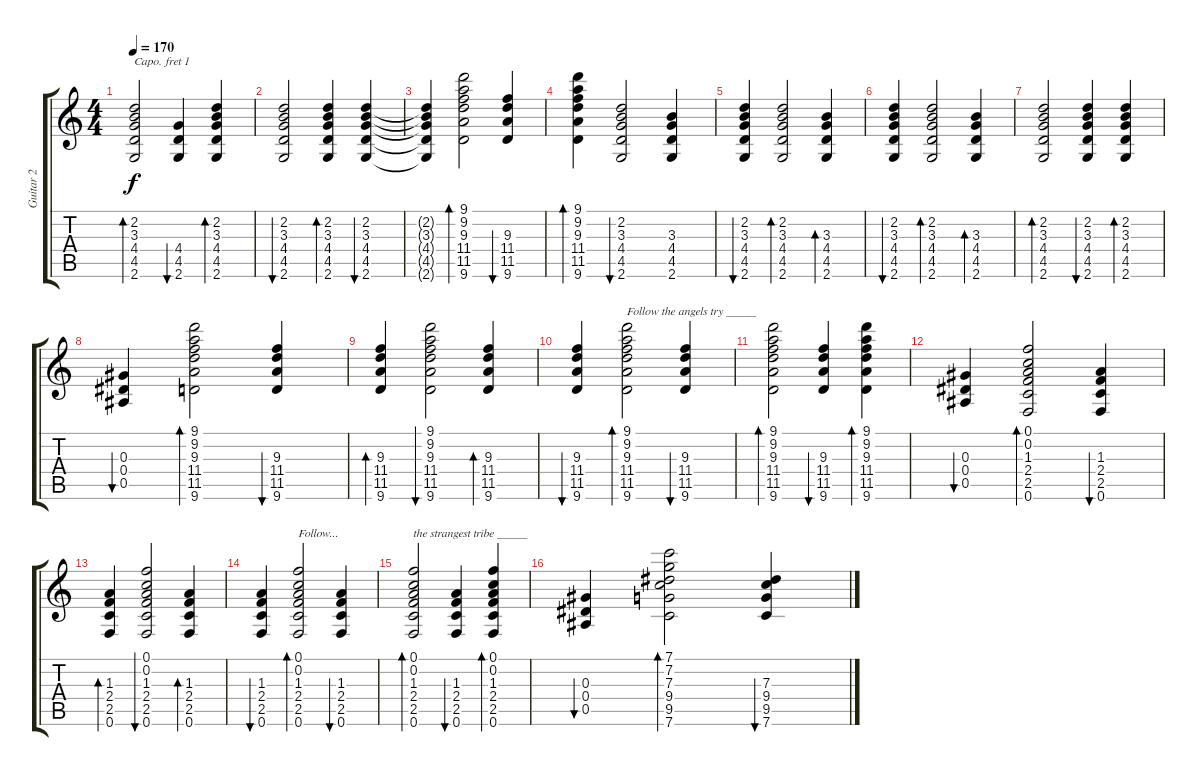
\track ("Guitar 2" "Guitar 2") {instrument acousticguitarsteel}
\staff {score tabs}
\capo 1
\tuning (E4 B3 G3 D3 A2 E2) {hide}
\ts (4 4)
\tempo 170
\clef g2
\ks c
(2.2 3.3 4.4 4.5 2.6).2{bd 60 dy f} (4.4 4.5 2.6).4{bu 60} (2.2 3.3 4.4 4.5 2.6).4{bd 60} |
(2.2 3.3 4.4 4.5 2.6).2{bu 60} (2.2 3.3 4.4 4.5 2.6).4{bd 60} (2.2 3.3 4.4 4.5 2.6).4{bu 60} |
(2.2{t} 3.3{t} 4.4{t} 4.5{t} 2.6{t}).4 (9.1 9.2 9.3 11.4 11.5 9.6).2{bd 60} (9.3 11.4 11.5 9.6).4{bu 60} |
(9.1 9.2 9.3 11.4 11.5 9.6).4{bd 60} (2.2 3.3 4.4 4.5 2.6).2{bu 60} (3.3 4.4 4.5 2.6).4 |
(2.2 3.3 4.4 4.5 2.6).4{bu 60} (2.2 3.3 4.4 4.5 2.6).2{bd 60} (3.3 4.4 4.5 2.6).4{bd 60} |
(2.2 3.3 4.4 4.5 2.6).4{bu 60} (2.2 3.3 4.4 4.5 2.6).2{bd 60} (3.3 4.4 4.5 2.6).4{bd 60} |
(2.2 3.3 4.4 4.5 2.6).2{bd 60} (2.2 3.3 4.4 4.5 2.6).4{bu 60} (2.2 3.3 4.4 4.5 2.6).4{bd 60} |
(0.3 0.4 0.5).4{bu 60} (9.1 9.2 9.3 11.4 11.5 9.6).2{bd 60} (9.3 11.4 11.5 9.6).4{bu 60} |
(9.3 11.4 11.5 9.6).4{bd 60} (9.1 9.2 9.3 11.4 11.5 9.6).2{bu 60} (9.3 11.4 11.5 9.6).4{bd 60} |
(9.3 11.4 11.5 9.6).4{bu 60} (9.1 9.2 9.3 11.4 11.5 9.6).2{bd 60 txt "Follow the angels try _____"} (9.3 11.4 11.5 9.6).4{bu 60} |
(9.1 9.2 9.3 11.4 11.5 9.6).2{bd 60} (9.3 11.4 11.5 9.6).4{bu 60} (9.1 9.2 9.3 11.4 11.5 9.6).4{bd 60} |
(0.3 0.4 0.5).4{bu 60} (0.1 0.2 1.3 2.4 2.5 0.6).2{bd 60} (1.3 2.4 2.5 0.6).4{bu 60} |
(1.3 2.4 2.5 0.6).4{bd 60} (0.1 0.2 1.3 2.4 2.5 0.6).2{bu 60} (1.3 2.4 2.5 0.6).4{bd 60} |
(1.3 2.4 2.5 0.6).4{bu 60} (0.1 0.2 1.3 2.4 2.5 0.6).2{bd 60 txt "Follow..."} (1.3 2.4 2.5 0.6).4{bu 60} |
(0.1 0.2 1.3 2.4 2.5 0.6).2{bd 60 txt "the strangest tribe _____"} (1.3 2.4 2.5 0.6).4{bu 60} (0.1 0.2 1.3 2.4 2.5 0.6).4{bd 60} |
(0.3 0.4 0.5).4{bu 60} (7.1 7.2 7.3 9.4 9.5 7.6).2{bd 60} (7.3 9.4 9.5 7.6).4{bu 60}
